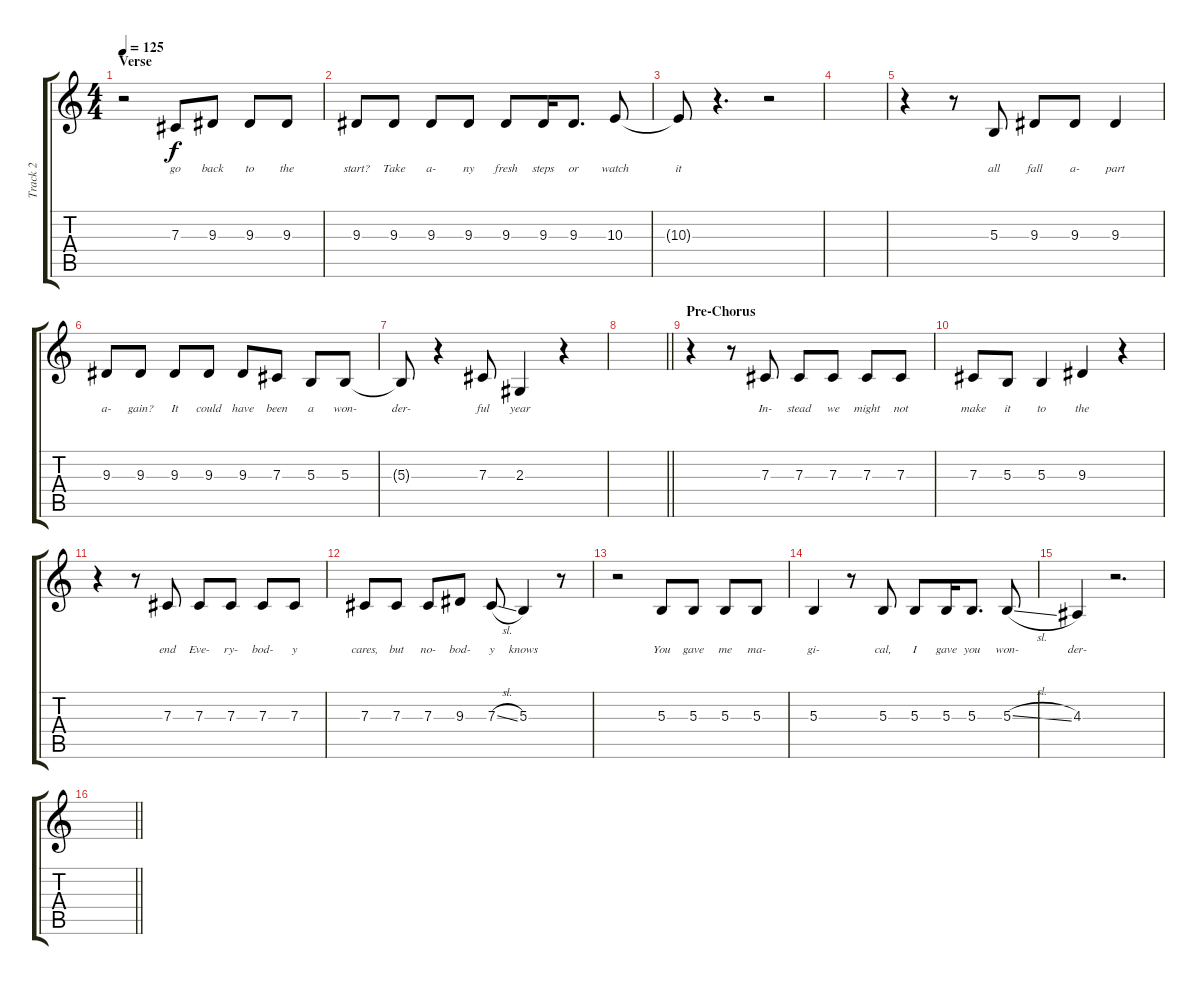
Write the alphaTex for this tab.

\track ("Track 2" "Track 2") {instrument tenorsax}
\staff {score tabs}
\tuning (Eb4 Bb3 Gb3 Db3 Ab2 Eb2) {hide}
\ts (4 4)
\section ("" "Verse")
\tempo 125
\clef g2
\ks c
r.2{dy f} 7.3.8{lyrics (0 "go") lyrics (1 "") lyrics (2 "") lyrics (3 "") lyrics (4 "")} 9.3.8{lyrics (0 "back") lyrics (1 "") lyrics (2 "") lyrics (3 "") lyrics (4 "")} 9.3.8{lyrics (0 "to") lyrics (1 "") lyrics (2 "") lyrics (3 "") lyrics (4 "")} 9.3.8{lyrics (0 "the") lyrics (1 "") lyrics (2 "") lyrics (3 "") lyrics (4 "")} |
9.3.8{lyrics (0 "start?") lyrics (1 "") lyrics (2 "") lyrics (3 "") lyrics (4 "")} 9.3.8{lyrics (0 "Take") lyrics (1 "") lyrics (2 "") lyrics (3 "") lyrics (4 "")} 9.3.8{lyrics (0 "a-") lyrics (1 "") lyrics (2 "") lyrics (3 "") lyrics (4 "")} 9.3.8{lyrics (0 "ny") lyrics (1 "") lyrics (2 "") lyrics (3 "") lyrics (4 "")} 9.3.8{lyrics (0 "fresh") lyrics (1 "") lyrics (2 "") lyrics (3 "") lyrics (4 "")} 9.3.16{lyrics (0 "steps") lyrics (1 "") lyrics (2 "") lyrics (3 "") lyrics (4 "")} 9.3.8{d lyrics (0 "or") lyrics (1 "") lyrics (2 "") lyrics (3 "") lyrics (4 "")} 10.3.8{lyrics (0 "watch") lyrics (1 "") lyrics (2 "") lyrics (3 "") lyrics (4 "")} |
10.3{t}.8{lyrics (0 "it") lyrics (1 "") lyrics (2 "") lyrics (3 "") lyrics (4 "")} r.4{d} r.2 |
|
r.4 r.8 5.3.8{lyrics (0 "all") lyrics (1 "") lyrics (2 "") lyrics (3 "") lyrics (4 "")} 9.3.8{lyrics (0 "fall") lyrics (1 "") lyrics (2 "") lyrics (3 "") lyrics (4 "")} 9.3.8{lyrics (0 "a-") lyrics (1 "") lyrics (2 "") lyrics (3 "") lyrics (4 "")} 9.3.4{lyrics (0 "part") lyrics (1 "") lyrics (2 "") lyrics (3 "") lyrics (4 "")} |
9.3.8{lyrics (0 "a-") lyrics (1 "") lyrics (2 "") lyrics (3 "") lyrics (4 "")} 9.3.8{lyrics (0 "gain?") lyrics (1 "") lyrics (2 "") lyrics (3 "") lyrics (4 "")} 9.3.8{lyrics (0 "It") lyrics (1 "") lyrics (2 "") lyrics (3 "") lyrics (4 "")} 9.3.8{lyrics (0 "could") lyrics (1 "") lyrics (2 "") lyrics (3 "") lyrics (4 "")} 9.3.8{lyrics (0 "have") lyrics (1 "") lyrics (2 "") lyrics (3 "") lyrics (4 "")} 7.3.8{lyrics (0 "been") lyrics (1 "") lyrics (2 "") lyrics (3 "") lyrics (4 "")} 5.3.8{lyrics (0 "a") lyrics (1 "") lyrics (2 "") lyrics (3 "") lyrics (4 "")} 5.3.8{lyrics (0 "won-") lyrics (1 "") lyrics (2 "") lyrics (3 "") lyrics (4 "")} |
5.3{t}.8{lyrics (0 "der-") lyrics (1 "") lyrics (2 "") lyrics (3 "") lyrics (4 "")} r.4 7.3.8{lyrics (0 "ful") lyrics (1 "") lyrics (2 "") lyrics (3 "") lyrics (4 "")} 2.3.4{lyrics (0 "year") lyrics (1 "") lyrics (2 "") lyrics (3 "") lyrics (4 "")} r.4 |
\barLineRight lightlight
|
\section ("" "Pre-Chorus")
r.4 r.8 7.3.8{lyrics (0 "In-") lyrics (1 "") lyrics (2 "") lyrics (3 "") lyrics (4 "")} 7.3.8{lyrics (0 "stead") lyrics (1 "") lyrics (2 "") lyrics (3 "") lyrics (4 "")} 7.3.8{lyrics (0 "we") lyrics (1 "") lyrics (2 "") lyrics (3 "") lyrics (4 "")} 7.3.8{lyrics (0 "might") lyrics (1 "") lyrics (2 "") lyrics (3 "") lyrics (4 "")} 7.3.8{lyrics (0 "not") lyrics (1 "") lyrics (2 "") lyrics (3 "") lyrics (4 "")} |
7.3.8{lyrics (0 "make") lyrics (1 "") lyrics (2 "") lyrics (3 "") lyrics (4 "")} 5.3.8{lyrics (0 "it") lyrics (1 "") lyrics (2 "") lyrics (3 "") lyrics (4 "")} 5.3.4{lyrics (0 "to") lyrics (1 "") lyrics (2 "") lyrics (3 "") lyrics (4 "")} 9.3.4{lyrics (0 "the") lyrics (1 "") lyrics (2 "") lyrics (3 "") lyrics (4 "")} r.4 |
r.4 r.8 7.3.8{lyrics (0 "end") lyrics (1 "") lyrics (2 "") lyrics (3 "") lyrics (4 "")} 7.3.8{lyrics (0 "Eve-") lyrics (1 "") lyrics (2 "") lyrics (3 "") lyrics (4 "")} 7.3.8{lyrics (0 "ry-") lyrics (1 "") lyrics (2 "") lyrics (3 "") lyrics (4 "")} 7.3.8{lyrics (0 "bod-") lyrics (1 "") lyrics (2 "") lyrics (3 "") lyrics (4 "")} 7.3.8{lyrics (0 "y") lyrics (1 "") lyrics (2 "") lyrics (3 "") lyrics (4 "")} |
7.3.8{lyrics (0 "cares,") lyrics (1 "") lyrics (2 "") lyrics (3 "") lyrics (4 "")} 7.3.8{lyrics (0 "but") lyrics (1 "") lyrics (2 "") lyrics (3 "") lyrics (4 "")} 7.3.8{lyrics (0 "no-") lyrics (1 "") lyrics (2 "") lyrics (3 "") lyrics (4 "")} 9.3.8{lyrics (0 "bod-") lyrics (1 "") lyrics (2 "") lyrics (3 "") lyrics (4 "")} 7.3{sl}.8{lyrics (0 "y") lyrics (1 "") lyrics (2 "") lyrics (3 "") lyrics (4 "")} 5.3.4{lyrics (0 "knows") lyrics (1 "") lyrics (2 "") lyrics (3 "") lyrics (4 "")} r.8 |
r.2 5.3.8{lyrics (0 "You") lyrics (1 "") lyrics (2 "") lyrics (3 "") lyrics (4 "")} 5.3.8{lyrics (0 "gave") lyrics (1 "") lyrics (2 "") lyrics (3 "") lyrics (4 "")} 5.3.8{lyrics (0 "me") lyrics (1 "") lyrics (2 "") lyrics (3 "") lyrics (4 "")} 5.3.8{lyrics (0 "ma-") lyrics (1 "") lyrics (2 "") lyrics (3 "") lyrics (4 "")} |
5.3.4{lyrics (0 "gi-") lyrics (1 "") lyrics (2 "") lyrics (3 "") lyrics (4 "")} r.8 5.3.8{lyrics (0 "cal,") lyrics (1 "") lyrics (2 "") lyrics (3 "") lyrics (4 "")} 5.3.8{lyrics (0 "I") lyrics (1 "") lyrics (2 "") lyrics (3 "") lyrics (4 "")} 5.3.16{lyrics (0 "gave") lyrics (1 "") lyrics (2 "") lyrics (3 "") lyrics (4 "")} 5.3.8{d lyrics (0 "you") lyrics (1 "") lyrics (2 "") lyrics (3 "") lyrics (4 "")} 5.3{sl}.8{lyrics (0 "won-") lyrics (1 "") lyrics (2 "") lyrics (3 "") lyrics (4 "")} |
4.3.4{lyrics (0 "der-") lyrics (1 "") lyrics (2 "") lyrics (3 "") lyrics (4 "")} r.2{d} |
\barLineRight lightlight
